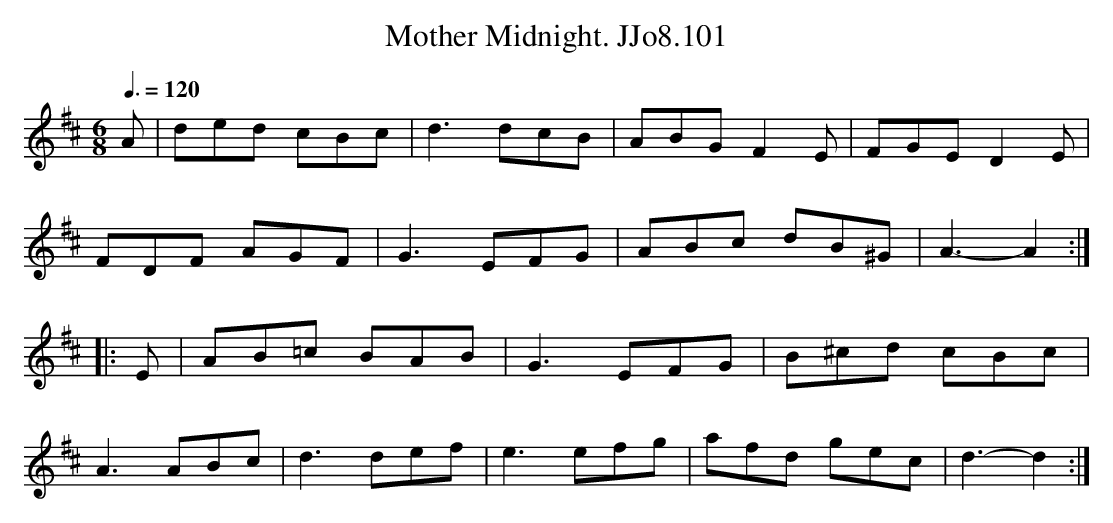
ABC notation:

X:1
T:Mother Midnight. JJo8.101
M:6/8
L:1/8
Q:3/8=120
K:D
A|ded cBc|d3dcB|ABG F2E|FGED2E|
FDF AGF|G3EFG|ABc dB^G|A3-A2:|
|:E|AB=c BAB|G3EFG|B^cd cBc|
A3ABc|d3def|e3efg|afd gec|d3-d2:|
